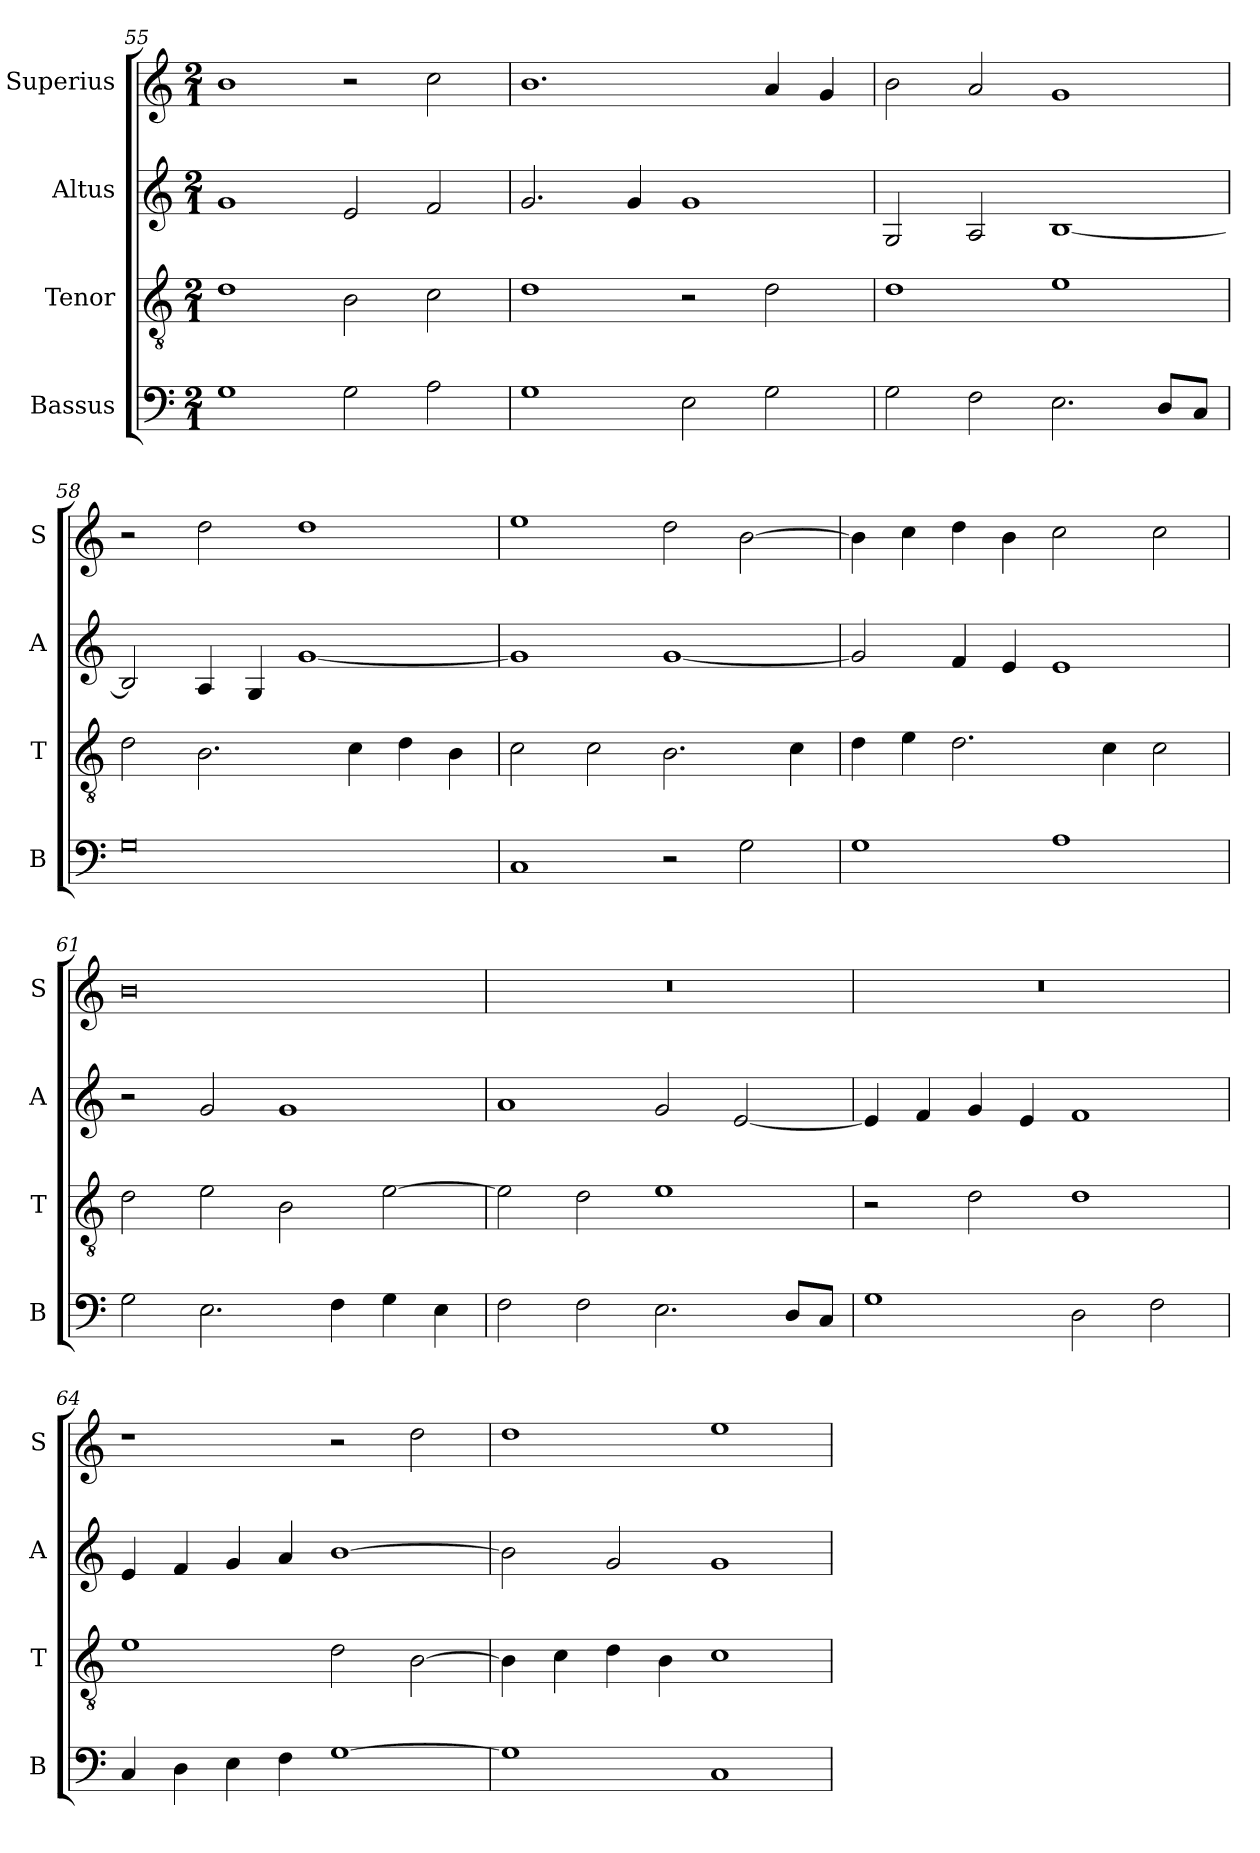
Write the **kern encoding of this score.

**kern	**kern	**kern	**kern
*part4	*part3	*part2	*part1
*staff4	*staff3	*staff2	*staff1
*I"Bassus	*I"Tenor	*I"Altus	*I"Superius
*I'B	*I'T	*I'A	*I'S
*clefF4	*clefGv2	*clefG2	*clefG2
*k[]	*k[]	*k[]	*k[]
*C:	*C:	*C:	*C:
*M2/1	*M2/1	*M2/1	*M2/1
=55	=55	=55	=55
1G	1d	1g	1b
2G	2B	2e	2r
2A	2c	2f	2cc
=56	=56	=56	=56
1G	1d	2.g	1.b
.	.	4g	.
2E	2r	1g	.
2G	2d	.	4a
.	.	.	4g
=57	=57	=57	=57
2G	1d	2G	2b
2F	.	2A	2a
2.E	1e	[1B	1g
8DL	.	.	.
8CJ	.	.	.
=58	=58	=58	=58
0G	2d	2B]	2r
.	2.B	4A	2dd
.	.	4G	.
.	.	[1g	1dd
.	4c	.	.
.	4d	.	.
.	4B	.	.
=59	=59	=59	=59
1C	2c	1g]	1ee
.	2c	.	.
2r	2.B	[1g	2dd
2G	.	.	[2b
.	4c	.	.
=60	=60	=60	=60
1G	4d	2g]	4b]
.	4e	.	4cc
.	2.d	4f	4dd
.	.	4e	4b
1A	.	1e	2cc
.	4c	.	.
.	2c	.	2cc
=61	=61	=61	=61
2G	2d	2r	0b
2.E	2e	2g	.
.	2B	1g	.
4F	.	.	.
4G	[2e	.	.
4E	.	.	.
=62	=62	=62	=62
2F	2e]	1a	0r
2F	2d	.	.
2.E	1e	2g	.
.	.	[2e	.
8DL	.	.	.
8CJ	.	.	.
=63	=63	=63	=63
1G	2r	4e]	0r
.	.	4f	.
.	2d	4g	.
.	.	4e	.
2D	1d	1f	.
2F	.	.	.
=64	=64	=64	=64
4C	1e	4e	1r
4D	.	4f	.
4E	.	4g	.
4F	.	4a	.
[1G	2d	[1b	2r
.	[2B	.	2dd
=65	=65	=65	=65
1G]	4B]	2b]	1dd
.	4c	.	.
.	4d	2g	.
.	4B	.	.
1C	1c	1g	1ee
=	=	=	=
*-	*-	*-	*-
